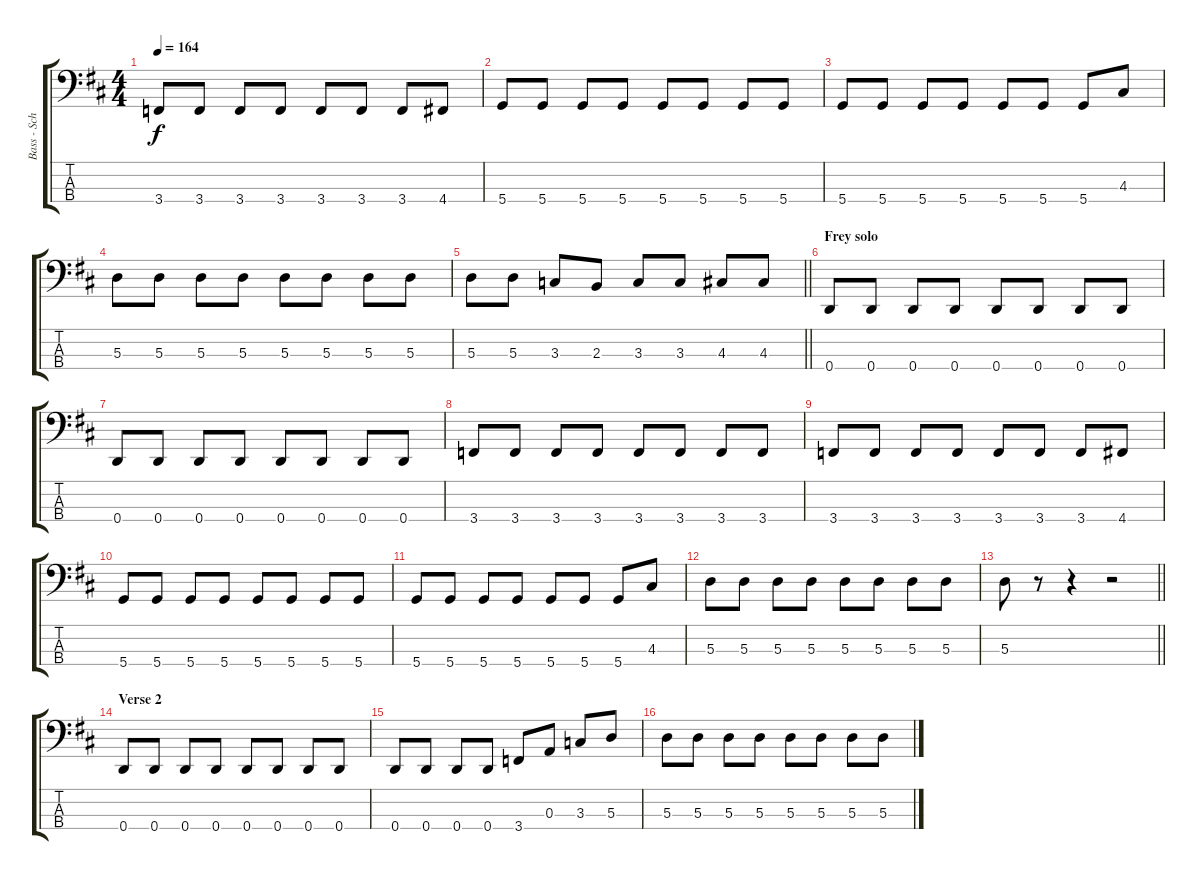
\track ("Bass - Schmit" "Bass - Sch") {instrument electricbassfinger}
\staff {score tabs}
\tuning (G2 D2 A1 D1) {hide}
\ts (4 4)
\tempo 164
\clef f4
\ks d
3.4.8{dy f} 3.4.8 3.4.8 3.4.8 3.4.8 3.4.8 3.4.8 4.4.8 |
5.4.8 5.4.8 5.4.8 5.4.8 5.4.8 5.4.8 5.4.8 5.4.8 |
5.4.8 5.4.8 5.4.8 5.4.8 5.4.8 5.4.8 5.4.8 4.3.8 |
5.3.8 5.3.8 5.3.8 5.3.8 5.3.8 5.3.8 5.3.8 5.3.8 |
\barLineRight lightlight
5.3.8 5.3.8 3.3.8 2.3.8 3.3.8 3.3.8 4.3.8 4.3.8 |
\section ("" "Frey solo")
0.4.8 0.4.8 0.4.8 0.4.8 0.4.8 0.4.8 0.4.8 0.4.8 |
0.4.8 0.4.8 0.4.8 0.4.8 0.4.8 0.4.8 0.4.8 0.4.8 |
3.4.8 3.4.8 3.4.8 3.4.8 3.4.8 3.4.8 3.4.8 3.4.8 |
3.4.8 3.4.8 3.4.8 3.4.8 3.4.8 3.4.8 3.4.8 4.4.8 |
5.4.8 5.4.8 5.4.8 5.4.8 5.4.8 5.4.8 5.4.8 5.4.8 |
5.4.8 5.4.8 5.4.8 5.4.8 5.4.8 5.4.8 5.4.8 4.3.8 |
5.3.8 5.3.8 5.3.8 5.3.8 5.3.8 5.3.8 5.3.8 5.3.8 |
\barLineRight lightlight
5.3.8 r.8 r.4 r.2 |
\section ("" "Verse 2")
0.4.8 0.4.8 0.4.8 0.4.8 0.4.8 0.4.8 0.4.8 0.4.8 |
0.4.8 0.4.8 0.4.8 0.4.8 3.4.8 0.3.8 3.3.8 5.3.8 |
5.3.8 5.3.8 5.3.8 5.3.8 5.3.8 5.3.8 5.3.8 5.3.8
